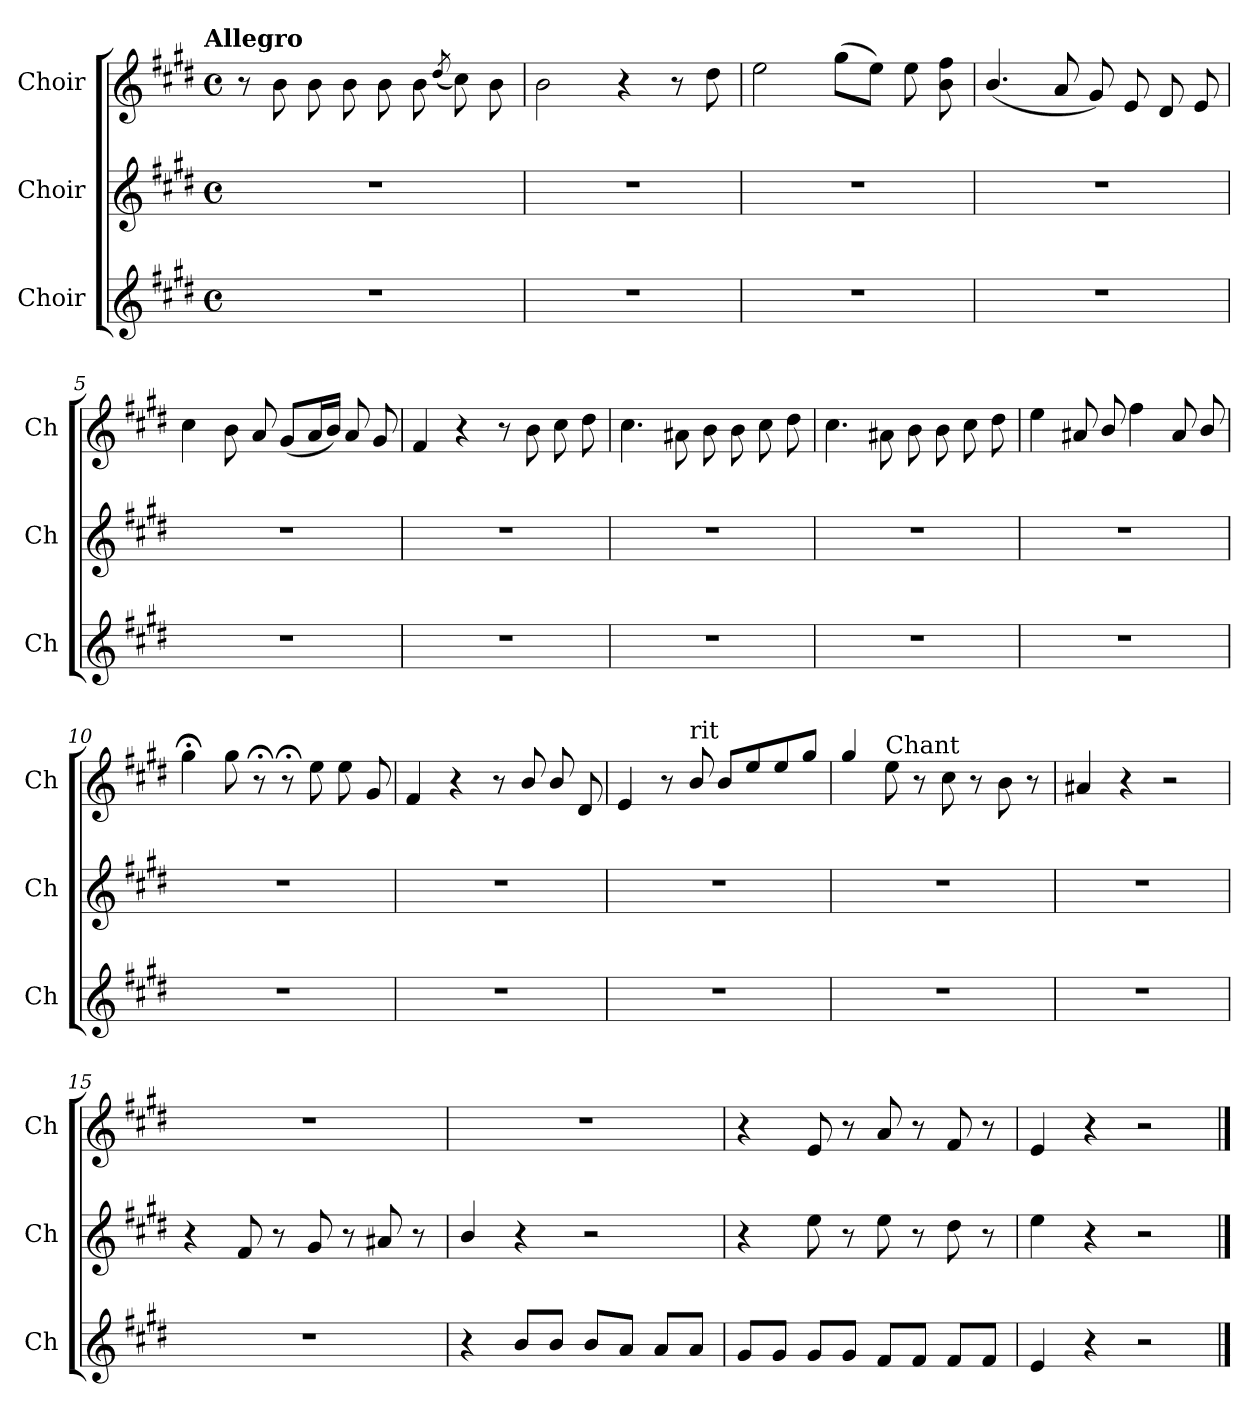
**kern	**kern	**kern
*part3	*part2	*part1
*staff3	*staff2	*staff1
*I"Choir	*I"Choir	*I"Choir
*I'Ch	*I'Ch	*I'Ch
*clefG2	*clefG2	*clefG2
*k[f#c#g#d#]	*k[f#c#g#d#]	*k[f#c#g#d#]
!!LO:TX:omd:t=Allegro
*M4/4	*M4/4	*M4/4
*met(c)	*met(c)	*met(c)
*MM144	*MM144	*MM144
=1	=1	=1
1r	1r	8r
.	.	8b\
.	.	8b\
.	.	8b\
.	.	8b\
.	.	8b\
.	.	(<8qdd#/
.	.	8cc#\)
.	.	8b\
=2	=2	=2
1r	1r	2b\
.	.	4r
.	.	8r
.	.	8dd#\
=3	=3	=3
1r	1r	2ee\
.	.	(>8gg#\L
.	.	8ee\J)
.	.	8ee\
.	.	8b\ 8ff#\
!!LO:LB:g=z
=4	=4	=4
1r	1r	(<4.b/
.	.	8a/
.	.	8g#/)
.	.	8e/
.	.	8d#/
.	.	8e/
=5	=5	=5
1r	1r	4cc#\
.	.	8b\
.	.	8a/
.	.	(<8g#/L
.	.	16a/L
.	.	16b/JJ)
.	.	8a/
.	.	8g#/
=6	=6	=6
1r	1r	4f#/
.	.	4r
.	.	8r
.	.	8b\
.	.	8cc#\
.	.	8dd#\
=7	=7	=7
1r	1r	4.cc#\
.	.	8a#X\
.	.	8b\
.	.	8b\
.	.	8cc#\
.	.	8dd#\
!!LO:LB:g=z
=8	=8	=8
1r	1r	4.cc#\
.	.	8a#X\
.	.	8b\
.	.	8b\
.	.	8cc#\
.	.	8dd#\
=9	=9	=9
1r	1r	4ee\
.	.	8a#X/
.	.	8b/
.	.	4ff#\
.	.	8a#/
.	.	8b/
=10	=10	=10
1r	1r	4gg#;<\
.	.	8gg#\
.	.	8r;<
.	.	8r;<
.	.	8ee\
.	.	8ee\
.	.	8g#/
=11	=11	=11
1r	1r	4f#/
.	.	4r
.	.	8r
.	.	8b/
.	.	8b/
.	.	8d#/
!!LO:LB:g=z
=12	=12	=12
1r	1r	4e/
.	.	8r
!	!	!LO:TX:a:t=rit
.	.	8b!/
.	.	8b!/L
.	.	8ee!/
.	.	8ee!/
.	.	8gg#!/J
=13	=13	=13
1r	1r	4gg#!/
!	!	!LO:TX:a:t=Chant
.	.	8ee\
.	.	8r
.	.	8cc#\
.	.	8r
.	.	8b\
.	.	8r
=14	=14	=14
1r	1r	4a#X/
.	.	4r
.	.	2r
=15	=15	=15
1r	4r	1r
.	8f#/	.
.	8r	.
.	8g#/	.
.	8r	.
.	8a#X/	.
.	8r	.
!!LO:PB:g=z
=16	=16	=16
4r	4b/	1r
8b/L	4r	.
8b/J	.	.
8b/L	2r	.
8a/J	.	.
8a/L	.	.
8a/J	.	.
=17	=17	=17
8g#/L	4r	4r
8g#/J	.	.
8g#/L	8ee\	8e/
8g#/J	8r	8r
8f#/L	8ee\	8a/
8f#/J	8r	8r
8f#/L	8dd#\	8f#/
8f#/J	8r	8r
=18	=18	=18
4e/	4ee\	4e/
4r	4r	4r
2r	2r	2r
==	==	==
*-	*-	*-
